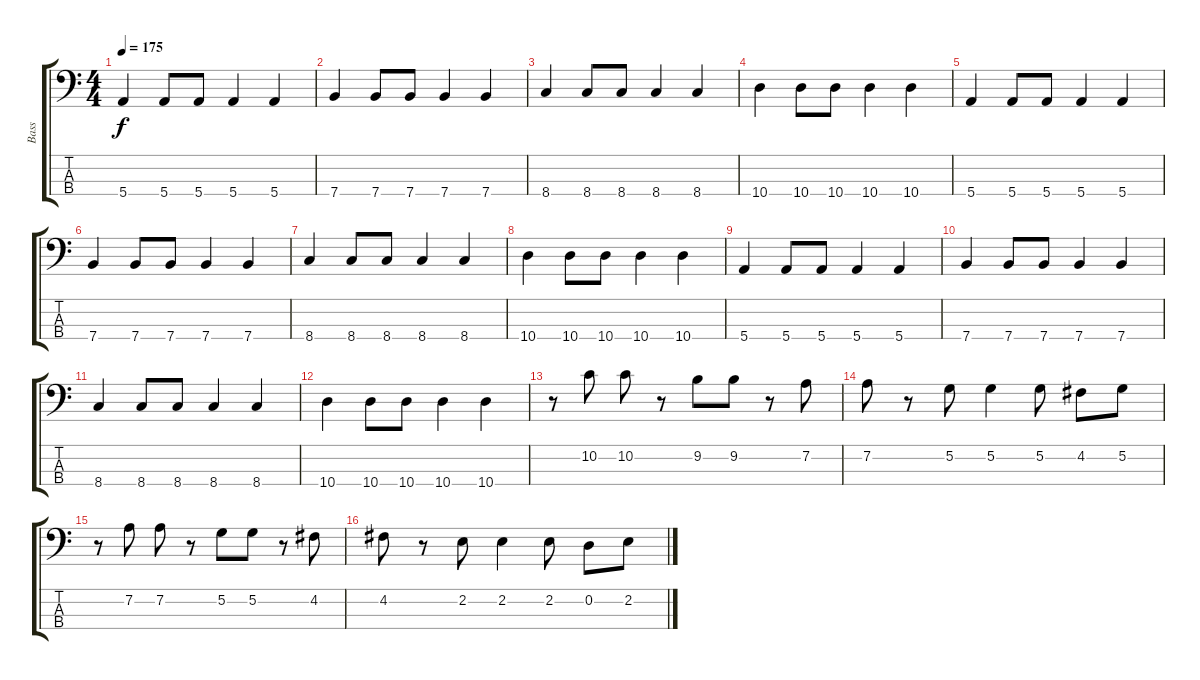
\track ("Bass" "Bass") {mute instrument electricbassfinger}
\staff {score tabs}
\tuning (G2 D2 A1 E1) {hide}
\ts (4 4)
\tempo 175
\clef f4
\ks c
5.4.4{dy f} 5.4.8 5.4.8 5.4.4 5.4.4 |
7.4.4 7.4.8 7.4.8 7.4.4 7.4.4 |
8.4.4 8.4.8 8.4.8 8.4.4 8.4.4 |
10.4.4 10.4.8 10.4.8 10.4.4 10.4.4 |
5.4.4 5.4.8 5.4.8 5.4.4 5.4.4 |
7.4.4 7.4.8 7.4.8 7.4.4 7.4.4 |
8.4.4 8.4.8 8.4.8 8.4.4 8.4.4 |
10.4.4 10.4.8 10.4.8 10.4.4 10.4.4 |
5.4.4 5.4.8 5.4.8 5.4.4 5.4.4 |
7.4.4 7.4.8 7.4.8 7.4.4 7.4.4 |
8.4.4 8.4.8 8.4.8 8.4.4 8.4.4 |
10.4.4 10.4.8 10.4.8 10.4.4 10.4.4 |
r.8 10.2.8 10.2.8 r.8 9.2.8 9.2.8 r.8 7.2.8 |
7.2.8 r.8 5.2.8 5.2.4 5.2.8 4.2.8 5.2.8 |
r.8 7.2.8 7.2.8 r.8 5.2.8 5.2.8 r.8 4.2.8 |
4.2.8 r.8 2.2.8 2.2.4 2.2.8 0.2.8 2.2.8
